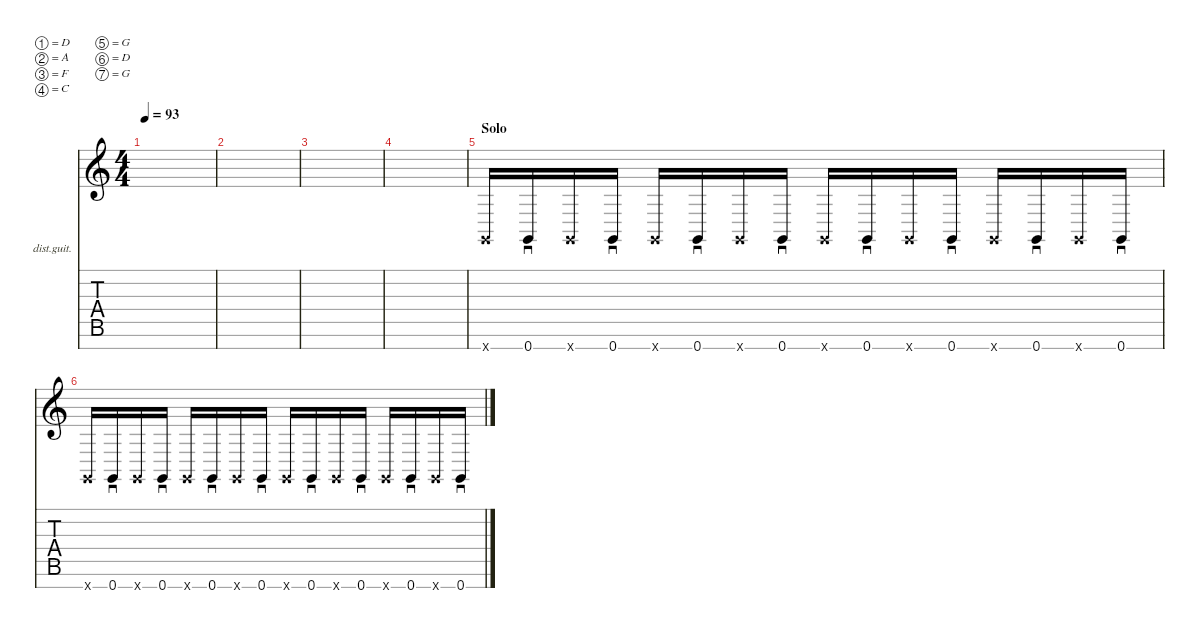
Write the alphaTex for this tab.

\defaultSystemsLayout 2
\hideDynamics
\bracketExtendMode nobrackets
\firstSystemTrackNameOrientation horizontal
\otherSystemsTrackNameOrientation horizontal
\track ("help" "dist.guit.") {defaultSystemsLayout 2 mute instrument distortionguitar}
\staff {score tabs}
\tuning (D4 A3 F3 C3 G2 D2 G1)
\ts (4 4)
\tempo 93
\clef g2
\ks c
|
|
|
|
\section ("" "Solo")
0.7{x}.16{beam Up} 0.7.16{sd beam Up} 0.7{x}.16{beam Up} 0.7.16{sd beam Up} 0.7{x}.16{beam Up} 0.7.16{sd beam Up} 0.7{x}.16{beam Up} 0.7.16{sd beam Up} 0.7{x}.16{beam Up} 0.7.16{sd beam Up} 0.7{x}.16{beam Up} 0.7.16{sd beam Up} 0.7{x}.16{beam Up} 0.7.16{sd beam Up} 0.7{x}.16{beam Up} 0.7.16{sd beam Up} |
0.7{x}.16{beam Up} 0.7.16{sd beam Up} 0.7{x}.16{beam Up} 0.7.16{sd beam Up} 0.7{x}.16{beam Up} 0.7.16{sd beam Up} 0.7{x}.16{beam Up} 0.7.16{sd beam Up} 0.7{x}.16{beam Up} 0.7.16{sd beam Up} 0.7{x}.16{beam Up} 0.7.16{sd beam Up} 0.7{x}.16{beam Up} 0.7.16{sd beam Up} 0.7{x}.16{beam Up} 0.7.16{sd beam Up}
